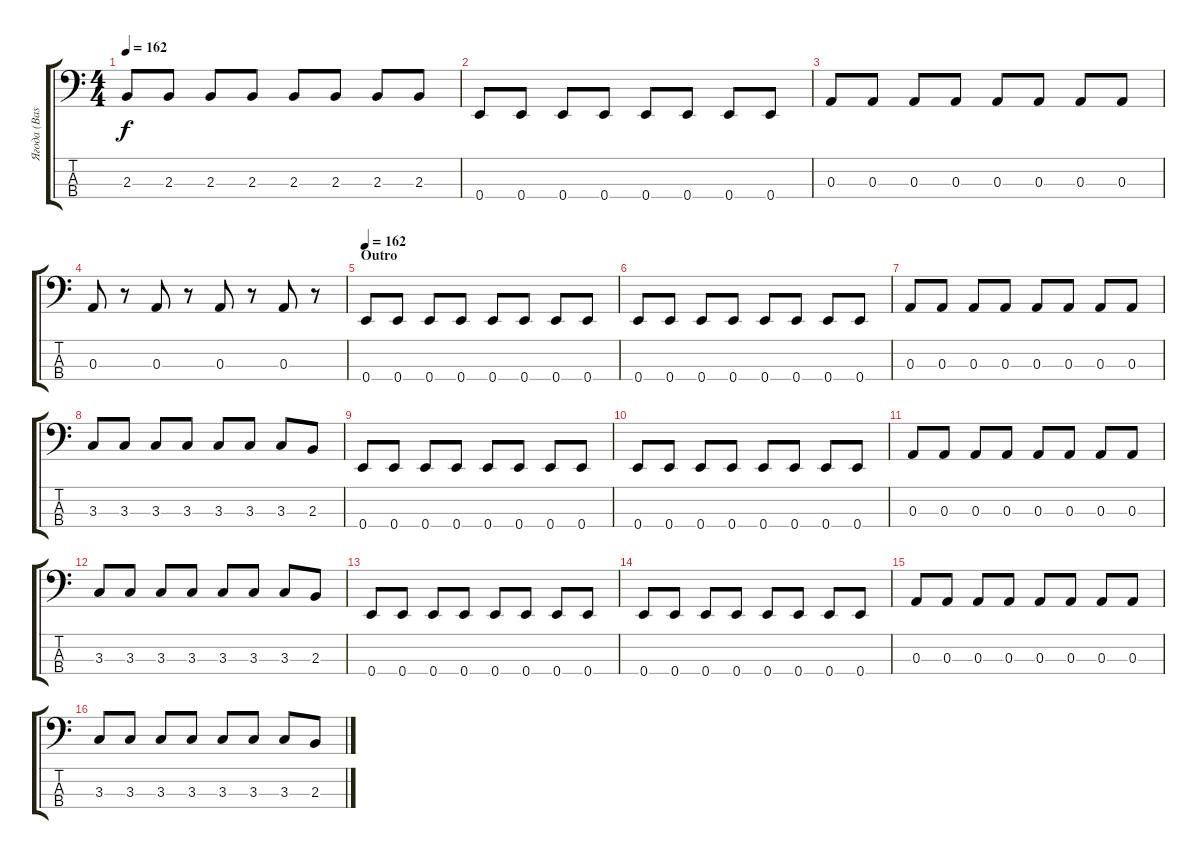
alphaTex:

\track ("Ягода (Bass)" "Ягода (Bas") {instrument electricbassfinger}
\staff {score tabs}
\tuning (G2 D2 A1 E1) {hide}
\ts (4 4)
\tempo 162
\clef f4
\ks c
2.3.8{dy f} 2.3.8 2.3.8 2.3.8 2.3.8 2.3.8 2.3.8 2.3.8 |
0.4.8 0.4.8 0.4.8 0.4.8 0.4.8 0.4.8 0.4.8 0.4.8 |
0.3.8 0.3.8 0.3.8 0.3.8 0.3.8 0.3.8 0.3.8 0.3.8 |
0.3.8 r.8 0.3.8 r.8 0.3.8 r.8 0.3.8 r.8 |
\section ("" "Outro")
\tempo 162
0.4.8 0.4.8 0.4.8 0.4.8 0.4.8 0.4.8 0.4.8 0.4.8 |
0.4.8 0.4.8 0.4.8 0.4.8 0.4.8 0.4.8 0.4.8 0.4.8 |
0.3.8 0.3.8 0.3.8 0.3.8 0.3.8 0.3.8 0.3.8 0.3.8 |
3.3.8 3.3.8 3.3.8 3.3.8 3.3.8 3.3.8 3.3.8 2.3.8 |
0.4.8 0.4.8 0.4.8 0.4.8 0.4.8 0.4.8 0.4.8 0.4.8 |
0.4.8 0.4.8 0.4.8 0.4.8 0.4.8 0.4.8 0.4.8 0.4.8 |
0.3.8 0.3.8 0.3.8 0.3.8 0.3.8 0.3.8 0.3.8 0.3.8 |
3.3.8 3.3.8 3.3.8 3.3.8 3.3.8 3.3.8 3.3.8 2.3.8 |
0.4.8 0.4.8 0.4.8 0.4.8 0.4.8 0.4.8 0.4.8 0.4.8 |
0.4.8 0.4.8 0.4.8 0.4.8 0.4.8 0.4.8 0.4.8 0.4.8 |
0.3.8 0.3.8 0.3.8 0.3.8 0.3.8 0.3.8 0.3.8 0.3.8 |
3.3.8 3.3.8 3.3.8 3.3.8 3.3.8 3.3.8 3.3.8 2.3.8
